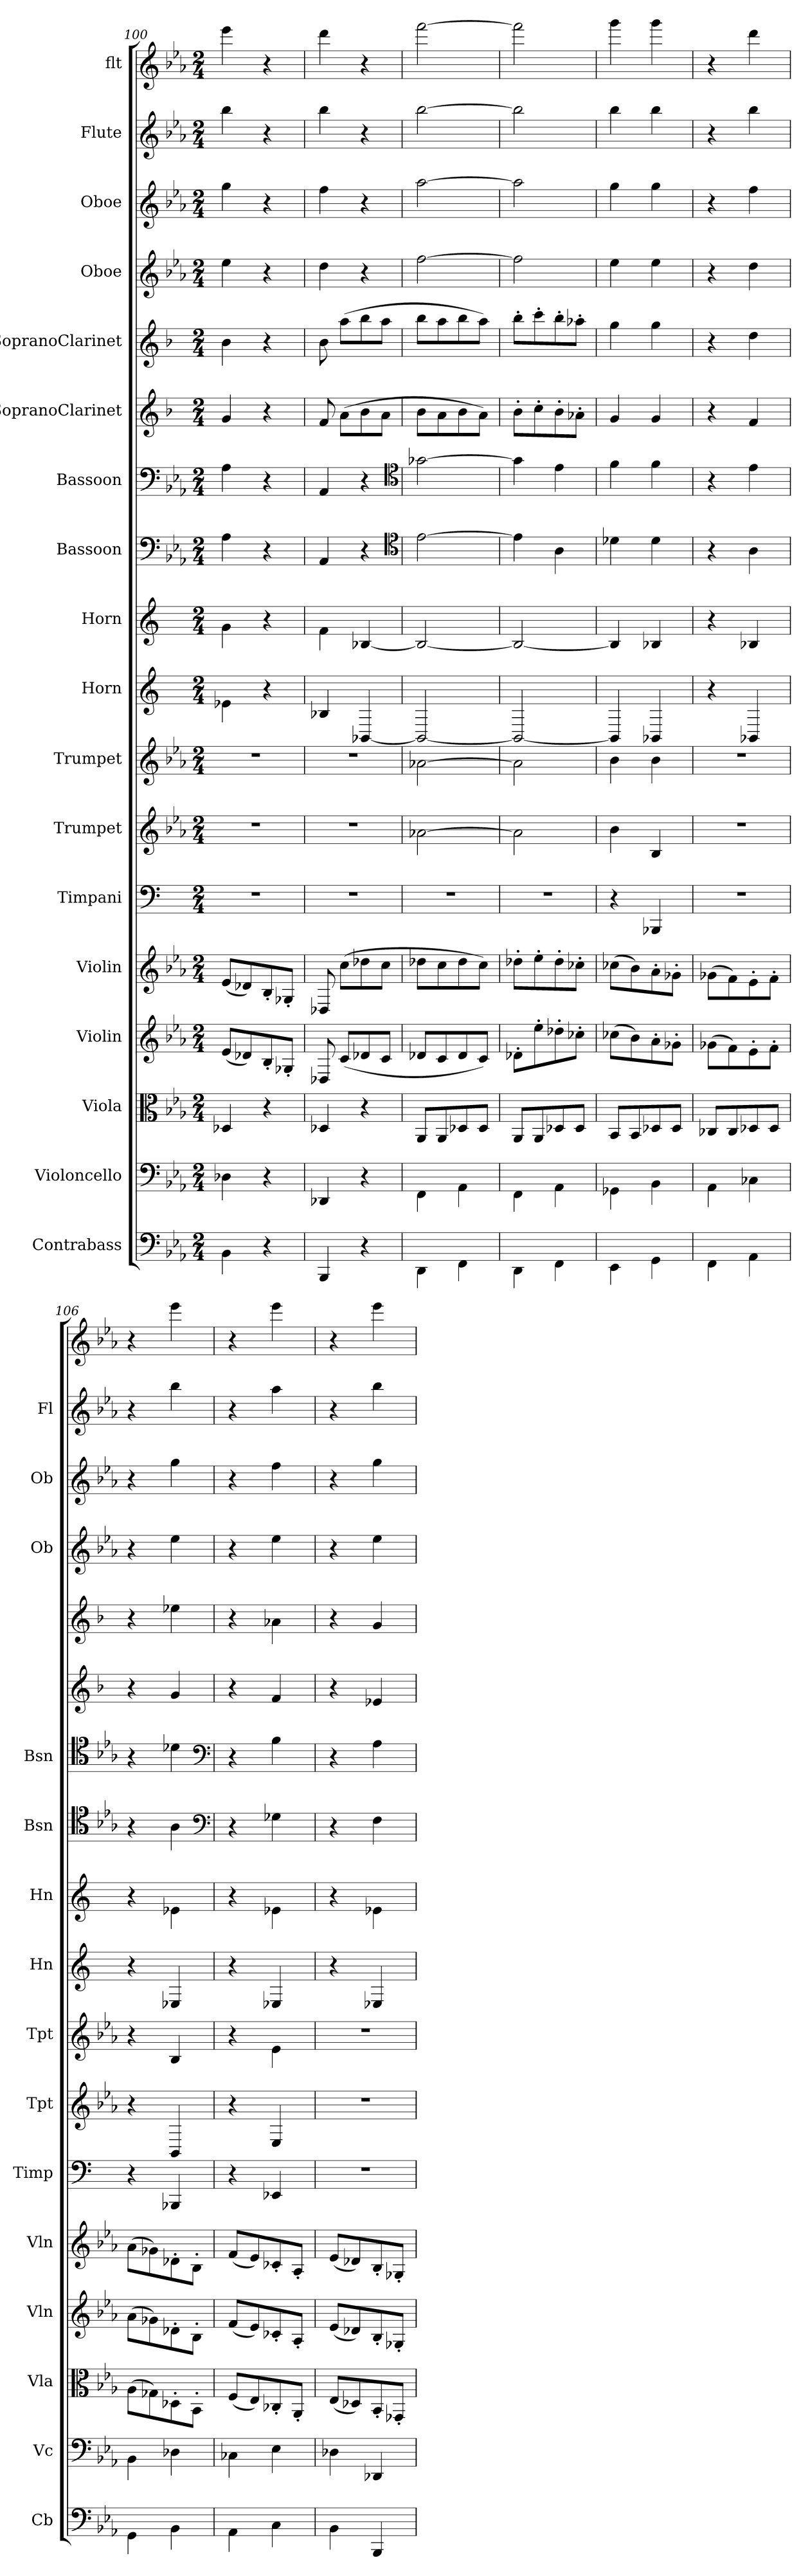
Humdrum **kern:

**kern	**kern	**kern	**kern	**kern	**kern	**kern	**kern	**kern	**kern	**kern	**kern	**kern	**kern	**kern	**kern	**kern	**kern
*part18	*part17	*part16	*part15	*part14	*part13	*part12	*part11	*part10	*part9	*part8	*part7	*part6	*part5	*part4	*part3	*part2	*part1
*staff18	*staff17	*staff16	*staff15	*staff14	*staff13	*staff12	*staff11	*staff10	*staff9	*staff8	*staff7	*staff6	*staff5	*staff4	*staff3	*staff2	*staff1
*I"Contrabass	*I"Violoncello	*I"Viola	*I"Violin	*I"Violin	*I"Timpani	*I"Trumpet	*I"Trumpet	*I"Horn	*I"Horn	*I"Bassoon	*I"Bassoon	*I"SopranoClarinet	*I"SopranoClarinet	*I"Oboe	*I"Oboe	*I"Flute	*I"flt
*I'Cb	*I'Vc	*I'Vla	*I'Vln	*I'Vln	*I'Timp	*I'Tpt	*I'Tpt	*I'Hn	*I'Hn	*I'Bsn	*I'Bsn	*	*	*I'Ob	*I'Ob	*I'Fl	*
*clefF4	*clefF4	*clefC3	*clefG2	*clefG2	*clefF4	*clefG2	*clefG2	*clefG2	*clefG2	*clefF4	*clefF4	*clefG2	*clefG2	*clefG2	*clefG2	*clefG2	*clefG2
*k[b-e-a-]	*k[b-e-a-]	*k[b-e-a-]	*k[b-e-a-]	*k[b-e-a-]	*k[]	*k[b-e-a-]	*k[b-e-a-]	*k[]	*k[]	*k[b-e-a-]	*k[b-e-a-]	*k[b-]	*k[b-]	*k[b-e-a-]	*k[b-e-a-]	*k[b-e-a-]	*k[b-e-a-]
*c:	*c:	*c:	*c:	*c:	*	*c:	*c:	*	*	*c:	*c:	*	*	*c:	*c:	*c:	*c:
*M2/4	*M2/4	*M2/4	*M2/4	*M2/4	*M2/4	*M2/4	*M2/4	*M2/4	*M2/4	*M2/4	*M2/4	*M2/4	*M2/4	*M2/4	*M2/4	*M2/4	*M2/4
=100	=100	=100	=100	=100	=100	=100	=100	=100	=100	=100	=100	=100	=100	=100	=100	=100	=100
4BB-\	4D-X\	4D-X/	(8e-/L	(8e-/L	2r	2r	2r	4e-X\	4g\	4A-\	4A-\	4g/	4b-\	4ee-\	4gg\	4bb-\	4eee-\
.	.	.	8d-X/)	8d-X/)	.	.	.	.	.	.	.	.	.	.	.	.	.
4r	4r	4r	8B-'/	8B-'/	.	.	.	4r	4r	4r	4r	4r	4r	4r	4r	4r	4r
.	.	.	8G-X'/J	8G-X'/J	.	.	.	.	.	.	.	.	.	.	.	.	.
=101	=101	=101	=101	=101	=101	=101	=101	=101	=101	=101	=101	=101	=101	=101	=101	=101	=101
4BBB-/	4DD-X/	4D-X/	8D-X/	8D-X/	2r	2r	2r	4B-X/	4f\	4AA-/	4AA-/	8f/	8b-\	4dd\	4ff\	4bb-\	4ddd\
.	.	.	(8c/L	(8cc\L	.	.	.	.	.	.	.	(8a\L	(8aa\L	.	.	.	.
4r	4r	4r	8d-X/	8dd-X\	.	.	.	[4BB-X/	[4B-X/	4r	4r	8b-\	8bb-\	4r	4r	4r	4r
.	.	.	8c/J	8cc\J	.	.	.	.	.	.	.	8a\J	8aa\J	.	.	.	.
*	*	*	*	*	*	*	*	*	*	*clefC4	*clefC4	*	*	*	*	*	*
=102	=102	=102	=102	=102	=102	=102	=102	=102	=102	=102	=102	=102	=102	=102	=102	=102	=102
4DD\	4FF\	8AA-/L	8d-X/L	8dd-X\L	2r	[2a-X\	[2a-X\	2BB-/_	2B-/_	[2e-\	[2g-X\	8b-\L	8bb-\L	[2ff\	[2aa-\	[2bb-\	[2fff\
.	.	8AA-/	8c/	8cc\	.	.	.	.	.	.	.	8a\	8aa\	.	.	.	.
4FF\	4AA-\	8D-X/	8d-/	8dd-\	.	.	.	.	.	.	.	8b-\	8bb-\	.	.	.	.
.	.	8D-/J	8c/J)	8cc\J)	.	.	.	.	.	.	.	8a\J)	8aa\J)	.	.	.	.
=103	=103	=103	=103	=103	=103	=103	=103	=103	=103	=103	=103	=103	=103	=103	=103	=103	=103
4DD\	4FF\	8AA-/L	8d-X'\L	8dd-X'\L	2r	2a-\]	2a-\]	2BB-/_	2B-/_	4e-\]	4g-\]	8b-'\L	8bb-'\L	2ff\]	2aa-\]	2bb-\]	2fff\]
.	.	8AA-/	8ee-'\	8ee-'\	.	.	.	.	.	.	.	8cc'\	8ccc'\	.	.	.	.
4FF\	4AA-\	8D-X/	8dd-X'\	8dd-'\	.	.	.	.	.	4A-\	4e-\	8b-'\	8bb-'\	.	.	.	.
.	.	8D-/J	8cc-X'\J	8cc-X'\J	.	.	.	.	.	.	.	8a-X'\J	8aa-X'\J	.	.	.	.
=104	=104	=104	=104	=104	=104	=104	=104	=104	=104	=104	=104	=104	=104	=104	=104	=104	=104
4EE-\	4GG-X\	8BB-/L	(8cc-X\L	(8cc-X\L	4r	4b-\	4b-\	4BB-/]	4B-/]	4d-X\	4f\	4g/	4gg\	4ee-\	4gg\	4bb-\	4ggg\
.	.	8BB-/	8b-\)	8b-\)	.	.	.	.	.	.	.	.	.	.	.	.	.
4GG\	4BB-\	8D-X/	8a-'\	8a-'\	4BBB-X/	4B-/	4b-\	4BB-X/	4B-X/	4d-\	4f\	4g/	4gg\	4ee-\	4gg\	4bb-\	4ggg\
.	.	8D-/J	8g-X'\J	8g-X'\J	.	.	.	.	.	.	.	.	.	.	.	.	.
=105	=105	=105	=105	=105	=105	=105	=105	=105	=105	=105	=105	=105	=105	=105	=105	=105	=105
4FF\	4AA-\	8C-X/L	(8g-X\L	(8g-X\L	2r	2r	2r	4r	4r	4r	4r	4r	4r	4r	4r	4r	4r
.	.	8C-/	8f\)	8f\)	.	.	.	.	.	.	.	.	.	.	.	.	.
4AA-\	4C-X\	8D-X/	8e-'\	8e-'\	.	.	.	4BB-X/	4B-X/	4A-\	4e-\	4f/	4dd\	4dd\	4ff\	4bb-\	4ddd\
.	.	8D-/J	8f'\J	8f'\J	.	.	.	.	.	.	.	.	.	.	.	.	.
=106	=106	=106	=106	=106	=106	=106	=106	=106	=106	=106	=106	=106	=106	=106	=106	=106	=106
4GG\	4BB-\	(8A-\L	(8a-\L	(8a-\L	4r	4r	4r	4r	4r	4r	4r	4r	4r	4r	4r	4r	4r
.	.	8G-X\)	8g-X\)	8g-X\)	.	.	.	.	.	.	.	.	.	.	.	.	.
4BB-\	4D-X\	8D-X'\	8d-X'\	8d-X'\	4BBB-X/	4BB-/	4B-/	4E-X/	4e-X\	4A-\	4d-X\	4g/	4ee-X\	4ee-\	4gg\	4bb-\	4eee-\
.	.	8BB-'\J	8B-'\J	8B-'\J	.	.	.	.	.	.	.	.	.	.	.	.	.
*	*	*	*	*	*	*	*	*	*	*clefF4	*clefF4	*	*	*	*	*	*
=107	=107	=107	=107	=107	=107	=107	=107	=107	=107	=107	=107	=107	=107	=107	=107	=107	=107
4AA-\	4C-X\	(8F/L	(8f/L	(8f/L	4r	4r	4r	4r	4r	4r	4r	4r	4r	4r	4r	4r	4r
.	.	8E-/)	8e-/)	8e-/)	.	.	.	.	.	.	.	.	.	.	.	.	.
4C\	4E-\	8C-X'/	8c-X'/	8c-X'/	4EE-X/	4E-/	4e-\	4E-X/	4e-X\	4G-X\	4B-\	4f/	4a-X\	4ee-\	4ff\	4aa-\	4eee-\
.	.	8AA-'/J	8A-'/J	8A-'/J	.	.	.	.	.	.	.	.	.	.	.	.	.
=108	=108	=108	=108	=108	=108	=108	=108	=108	=108	=108	=108	=108	=108	=108	=108	=108	=108
4BB-\	4D-X\	(8E-/L	(8e-/L	(8e-/L	2r	2r	2r	4r	4r	4r	4r	4r	4r	4r	4r	4r	4r
.	.	8D-X/)	8d-X/)	8d-X/)	.	.	.	.	.	.	.	.	.	.	.	.	.
4BBB-/	4DD-X/	8BB-'/	8B-'/	8B-'/	.	.	.	4E-X/	4e-X\	4F\	4A-\	4e-X/	4g/	4ee-\	4gg\	4bb-\	4eee-\
.	.	8GG-X'/J	8G-X'/J	8G-X'/J	.	.	.	.	.	.	.	.	.	.	.	.	.
=	=	=	=	=	=	=	=	=	=	=	=	=	=	=	=	=	=
*-	*-	*-	*-	*-	*-	*-	*-	*-	*-	*-	*-	*-	*-	*-	*-	*-	*-
